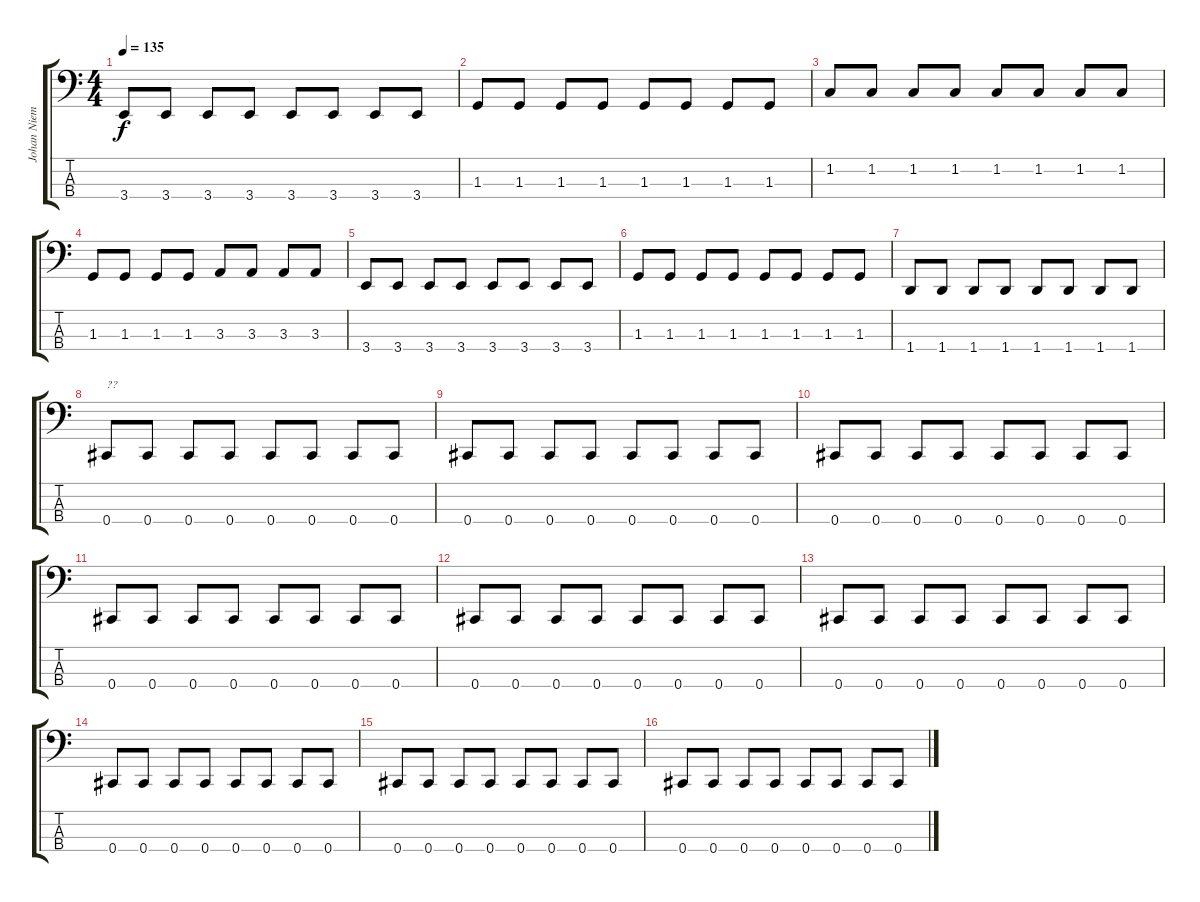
\track ("Johan Niemann" "Johan Niem") {instrument electricbassfinger}
\staff {score tabs}
\tuning (E2 B1 Gb1 Db1) {hide}
\ts (4 4)
\tempo 135
\clef f4
\ks c
3.4.8{dy f} 3.4.8 3.4.8 3.4.8 3.4.8 3.4.8 3.4.8 3.4.8 |
1.3.8 1.3.8 1.3.8 1.3.8 1.3.8 1.3.8 1.3.8 1.3.8 |
1.2.8 1.2.8 1.2.8 1.2.8 1.2.8 1.2.8 1.2.8 1.2.8 |
1.3.8 1.3.8 1.3.8 1.3.8 3.3.8 3.3.8 3.3.8 3.3.8 |
3.4.8 3.4.8 3.4.8 3.4.8 3.4.8 3.4.8 3.4.8 3.4.8 |
1.3.8 1.3.8 1.3.8 1.3.8 1.3.8 1.3.8 1.3.8 1.3.8 |
1.4.8 1.4.8 1.4.8 1.4.8 1.4.8 1.4.8 1.4.8 1.4.8 |
0.4.8{txt "??"} 0.4.8 0.4.8 0.4.8 0.4.8 0.4.8 0.4.8 0.4.8 |
0.4.8 0.4.8 0.4.8 0.4.8 0.4.8 0.4.8 0.4.8 0.4.8 |
0.4.8 0.4.8 0.4.8 0.4.8 0.4.8 0.4.8 0.4.8 0.4.8 |
0.4.8 0.4.8 0.4.8 0.4.8 0.4.8 0.4.8 0.4.8 0.4.8 |
0.4.8 0.4.8 0.4.8 0.4.8 0.4.8 0.4.8 0.4.8 0.4.8 |
0.4.8 0.4.8 0.4.8 0.4.8 0.4.8 0.4.8 0.4.8 0.4.8 |
0.4.8 0.4.8 0.4.8 0.4.8 0.4.8 0.4.8 0.4.8 0.4.8 |
0.4.8 0.4.8 0.4.8 0.4.8 0.4.8 0.4.8 0.4.8 0.4.8 |
0.4.8 0.4.8 0.4.8 0.4.8 0.4.8 0.4.8 0.4.8 0.4.8
